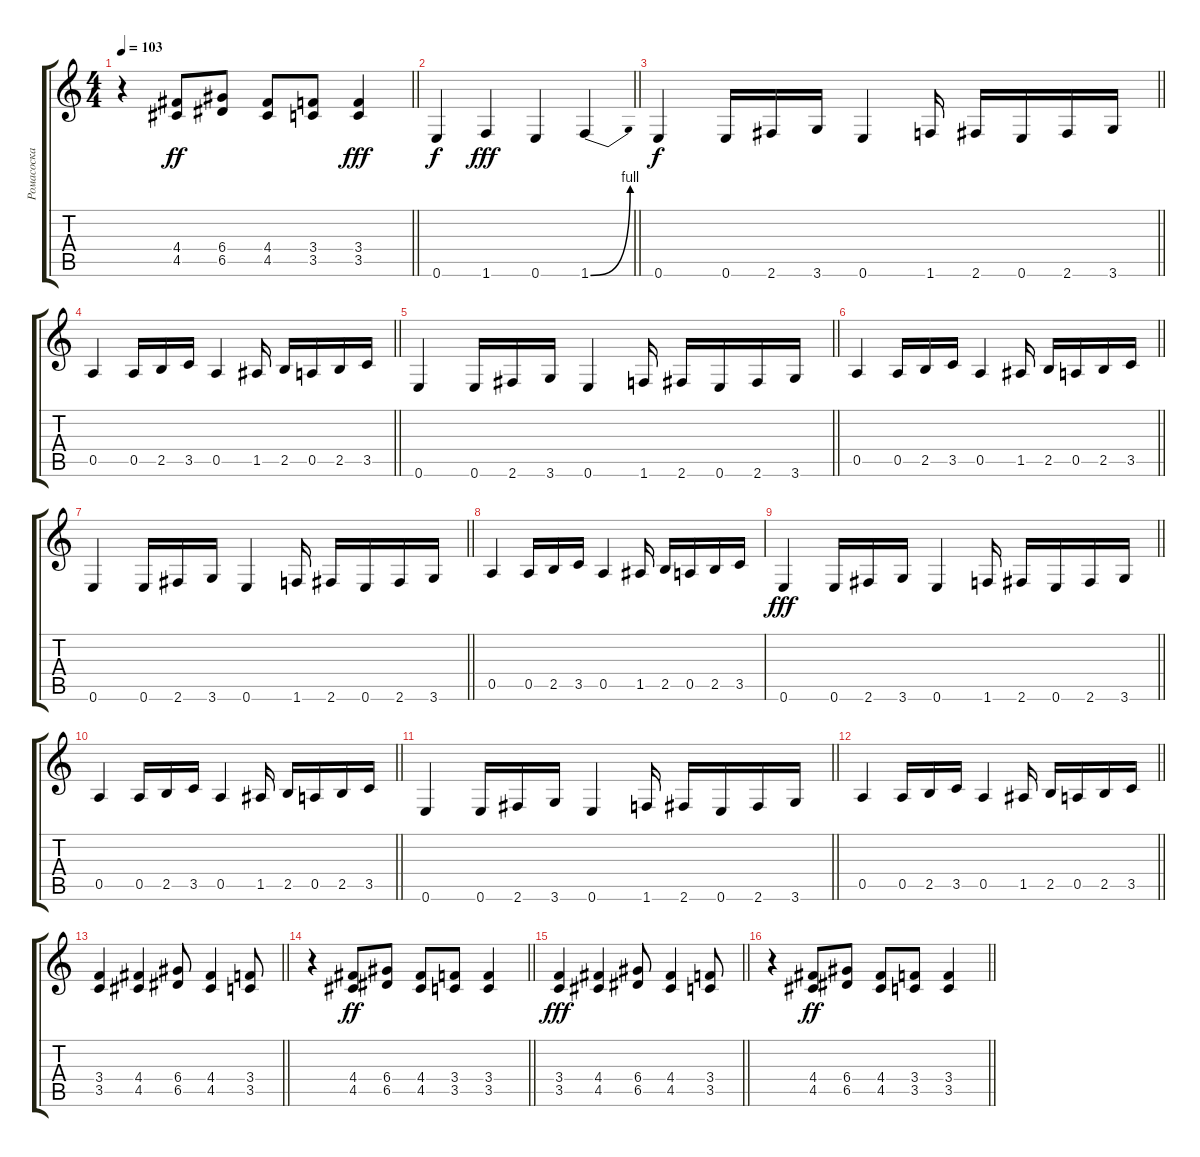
\track ("Ромасоска" "Ромасоска") {instrument distortionguitar}
\staff {score tabs}
\tuning (E4 B3 G3 D3 A2 E2) {hide}
\ts (4 4)
\tempo 103
\clef g2
\barLineRight lightlight
\ks c
r.4{dy ff} (4.4 4.5).8 (6.4 6.5).8 (4.4 4.5).8 (3.4 3.5).8 (3.4 3.5).4{dy fff} |
\barLineRight lightlight
0.6.4{dy f} 1.6.4{dy fff} 0.6.4 1.6{be (bend 0 0 60 4)}.4 |
\barLineRight lightlight
0.6.4{dy f} 0.6.16 2.6.16 3.6.16 0.6.4 1.6.16 2.6.16 0.6.16 2.6.16 3.6.16 |
\barLineRight lightlight
0.5.4 0.5.16 2.5.16 3.5.16 0.5.4 1.5.16 2.5.16 0.5.16 2.5.16 3.5.16 |
\barLineRight lightlight
0.6.4 0.6.16 2.6.16 3.6.16 0.6.4 1.6.16 2.6.16 0.6.16 2.6.16 3.6.16 |
\barLineRight lightlight
0.5.4 0.5.16 2.5.16 3.5.16 0.5.4 1.5.16 2.5.16 0.5.16 2.5.16 3.5.16 |
\barLineRight lightlight
0.6.4 0.6.16 2.6.16 3.6.16 0.6.4 1.6.16 2.6.16 0.6.16 2.6.16 3.6.16 |
0.5.4 0.5.16 2.5.16 3.5.16 0.5.4 1.5.16 2.5.16 0.5.16 2.5.16 3.5.16 |
\barLineRight lightlight
0.6.4{dy fff} 0.6.16 2.6.16 3.6.16 0.6.4 1.6.16 2.6.16 0.6.16 2.6.16 3.6.16 |
\barLineRight lightlight
0.5.4 0.5.16 2.5.16 3.5.16 0.5.4 1.5.16 2.5.16 0.5.16 2.5.16 3.5.16 |
\barLineRight lightlight
0.6.4 0.6.16 2.6.16 3.6.16 0.6.4 1.6.16 2.6.16 0.6.16 2.6.16 3.6.16 |
\barLineRight lightlight
0.5.4 0.5.16 2.5.16 3.5.16 0.5.4 1.5.16 2.5.16 0.5.16 2.5.16 3.5.16 |
\barLineRight lightlight
(3.4 3.5).4 (4.4 4.5).4 (6.4 6.5).8 (4.4 4.5).4 (3.4 3.5).8 |
\barLineRight lightlight
r.4 (4.4 4.5).8{dy ff} (6.4 6.5).8 (4.4 4.5).8 (3.4 3.5).8 (3.4 3.5).4 |
\barLineRight lightlight
(3.4 3.5).4{dy fff} (4.4 4.5).4 (6.4 6.5).8 (4.4 4.5).4 (3.4 3.5).8 |
\barLineRight lightlight
r.4 (4.4 4.5).8{dy ff} (6.4 6.5).8 (4.4 4.5).8 (3.4 3.5).8 (3.4 3.5).4
